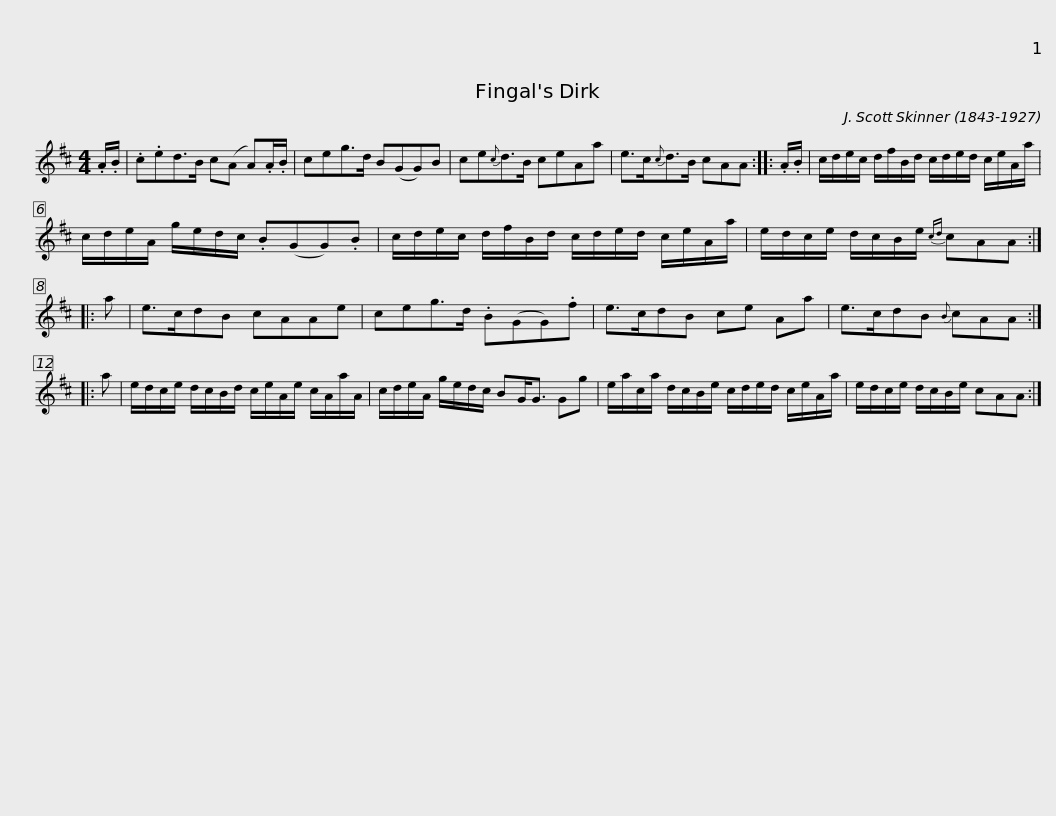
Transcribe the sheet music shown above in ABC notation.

X:1
L:1/8
M:4/4
I:linebreak $
K:D
V:1 treble
V:1
 .A/.B/ | .c.ed>B c(A A).A/.B/ | ceg>d B(GG)B | ce{c}d>B ceAa | e>c{c}d>B cAA :: %5
 .A/.B/ |$ c/d/e/c/ d/f/B/d/ c/d/e/d/ c/e/A/a/ | c/d/e/A/ g/e/d/c/ .B(GG).B | c/d/e/c/ d/f/B/d/ c/d/e/d/ c/e/A/a/ |$ e/d/c/e/ d/c/B/e/{cd} cAA :: %10
 a | e>cdB cAAe | ceg>d .B(GG).f | e>cdB ce Aa |$ e>cdB{B} cAA :: %15
 a | e/d/c/e/ d/c/B/d/ c/e/A/e/ c/A/a/A/ | c/d/e/A/ g/e/d/c/ BG<G Gg |$ e/a/c/a/ d/c/B/e/ c/d/e/d/ c/e/A/a/ | e/d/c/e/ d/c/B/e/ cAA :| %20
